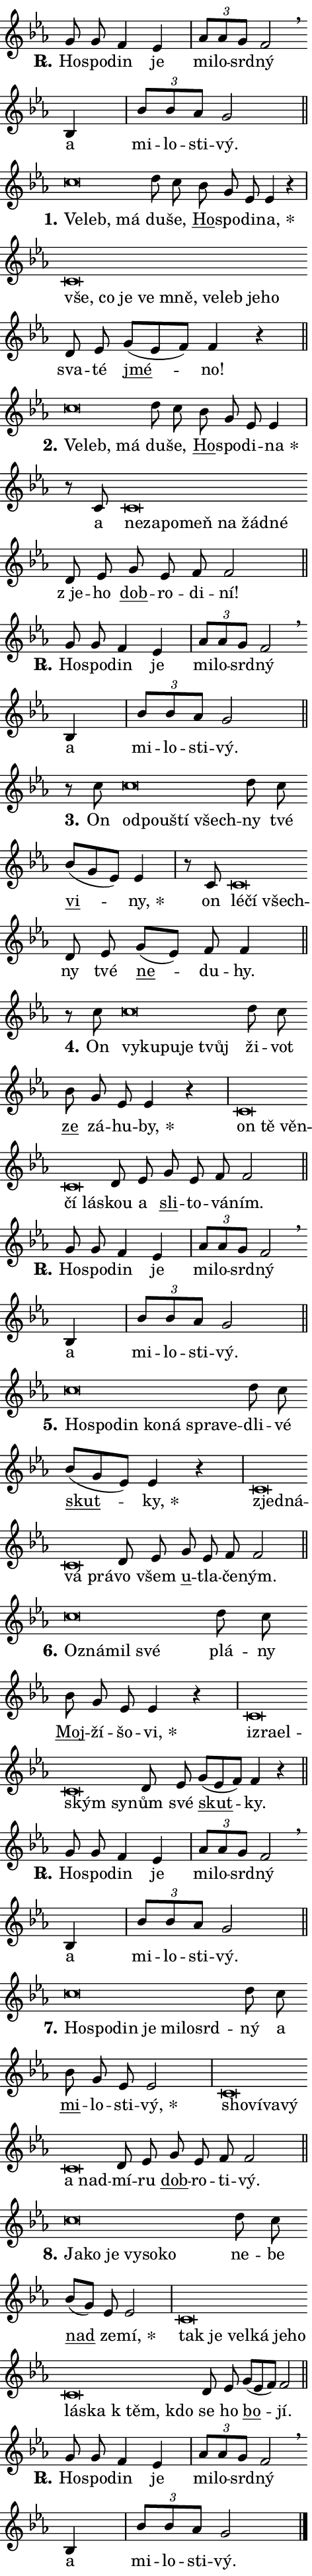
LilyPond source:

\version "2.24.0"
\header { tagline = "" }
\paper {
  indent = 0\cm
  top-margin = 0\cm
  right-margin = 0.13\cm % to fit lyric hyphens
  bottom-margin = 0\cm
  left-margin = 0\cm
  paper-width = 8\cm
  page-breaking = #ly:one-page-breaking
  system-system-spacing.basic-distance = #11
  score-system-spacing.basic-distance = #11
  ragged-last = ##f
}


%% Author: Thomas Morley
%% https://lists.gnu.org/archive/html/lilypond-user/2020-05/msg00002.html
#(define (line-position grob)
"Returns position of @var[grob} in current system:
   @code{'start}, if at first time-step
   @code{'end}, if at last time-step
   @code{'middle} otherwise
"
  (let* ((col (ly:item-get-column grob))
         (ln (ly:grob-object col 'left-neighbor))
         (rn (ly:grob-object col 'right-neighbor))
         (col-to-check-left (if (ly:grob? ln) ln col))
         (col-to-check-right (if (ly:grob? rn) rn col))
         (break-dir-left
           (and
             (ly:grob-property col-to-check-left 'non-musical #f)
             (ly:item-break-dir col-to-check-left)))
         (break-dir-right
           (and
             (ly:grob-property col-to-check-right 'non-musical #f)
             (ly:item-break-dir col-to-check-right))))
        (cond ((eqv? 1 break-dir-left) 'start)
              ((eqv? -1 break-dir-right) 'end)
              (else 'middle))))

#(define (tranparent-at-line-position vctor)
  (lambda (grob)
  "Relying on @code{line-position} select the relevant enry from @var{vctor}.
Used to determine transparency,"
    (case (line-position grob)
      ((end) (not (vector-ref vctor 0)))
      ((middle) (not (vector-ref vctor 1)))
      ((start) (not (vector-ref vctor 2))))))

noteHeadBreakVisibility =
#(define-music-function (break-visibility)(vector?)
"Makes @code{NoteHead}s transparent relying on @var{break-visibility}"
#{
  \override NoteHead.transparent =
    #(tranparent-at-line-position break-visibility)
#})

#(define delete-ledgers-for-transparent-note-heads
  (lambda (grob)
    "Reads whether a @code{NoteHead} is transparent.
If so this @code{NoteHead} is removed from @code{'note-heads} from
@var{grob}, which is supposed to be @code{LedgerLineSpanner}.
As a result ledgers are not printed for this @code{NoteHead}"
    (let* ((nhds-array (ly:grob-object grob 'note-heads))
           (nhds-list
             (if (ly:grob-array? nhds-array)
                 (ly:grob-array->list nhds-array)
                 '()))
           ;; Relies on the transparent-property being done before
           ;; Staff.LedgerLineSpanner.after-line-breaking is executed.
           ;; This is fragile ...
           (to-keep
             (remove
               (lambda (nhd)
                 (ly:grob-property nhd 'transparent #f))
               nhds-list)))
      ;; TODO find a better method to iterate over grob-arrays, similiar
      ;; to filter/remove etc for lists
      ;; For now rebuilt from scratch
      (set! (ly:grob-object grob 'note-heads)  '())
      (for-each
        (lambda (nhd)
          (ly:pointer-group-interface::add-grob grob 'note-heads nhd))
        to-keep))))

squashNotes = {
  \override NoteHead.X-extent = #'(-0.2 . 0.2)
  \override NoteHead.Y-extent = #'(-0.75 . 0)
  \override NoteHead.stencil =
    #(lambda (grob)
       (let ((pos (ly:grob-property grob 'staff-position)))
         (begin
           (if (< pos -7) (display "ERROR: Lower brevis then expected\n") (display ""))
           (if (<= pos -6) ly:text-interface::print ly:note-head::print))))
}
unSquashNotes = {
  \revert NoteHead.X-extent
  \revert NoteHead.Y-extent
  \revert NoteHead.stencil
}

hideNotes = \noteHeadBreakVisibility #begin-of-line-visible
unHideNotes = \noteHeadBreakVisibility #all-visible

% work-around for resetting accidentals
% https://lilypond.org/doc/v2.23/Documentation/notation/displaying-rhythms#unmetered-music
cadenzaMeasure = {
  \cadenzaOff
  \partial 1024 s1024
  \cadenzaOn
}

#(define-markup-command (accent layout props text) (markup?)
  "Underline accented syllable"
  (interpret-markup layout props
    #{\markup \override #'(offset . 4.3) \underline { #text }#}))

responsum = \markup \concat {
  "R" \hspace #-1.05 \path #0.1 #'((moveto 0 0.07) (lineto 0.9 0.8)) \hspace #0.05 "."
}

spaceSize = #0.6828661417322834 % exact space size for TeX Gyre Schola

\layout {
  \context {
    \Staff
    \remove "Time_signature_engraver"
    \override LedgerLineSpanner.after-line-breaking = #delete-ledgers-for-transparent-note-heads
  }
  \context {
    \Lyrics {
      \override LyricSpace.minimum-distance = \spaceSize
      \override LyricText.font-name = #"TeX Gyre Schola"
      \override LyricText.font-size = 1
      \override StanzaNumber.font-name = #"TeX Gyre Schola Bold"
      \override StanzaNumber.font-size = 1
    }
  }
  \context {
    \Score 
    \override NoteHead.text =
      #(lambda (grob) 
        (let ((pos (ly:grob-property grob 'staff-position)))
          #{\markup {
            \combine
              \halign #-0.55 \raise #(if (= pos -6) 0 0.5) \override #'(thickness . 2) \draw-line #'(3.2 . 0)
              \musicglyph "noteheads.sM1"
          }#}))
  }
}

% magnetic-lyrics.ily
%
%   written by
%     Jean Abou Samra <jean@abou-samra.fr>
%     Werner Lemberg <wl@gnu.org>
%
%   adapted by
%     Jiri Hon <jiri.hon@gmail.com>
%
% Version 2022-Apr-15

% https://www.mail-archive.com/lilypond-user@gnu.org/msg149350.html

#(define (Left_hyphen_pointer_engraver context)
   "Collect syllable-hyphen-syllable occurrences in lyrics and store
them in properties.  This engraver only looks to the left.  For
example, if the lyrics input is @code{foo -- bar}, it does the
following.

@itemize @bullet
@item
Set the @code{text} property of the @code{LyricHyphen} grob between
@q{foo} and @q{bar} to @code{foo}.

@item
Set the @code{left-hyphen} property of the @code{LyricText} grob with
text @q{foo} to the @code{LyricHyphen} grob between @q{foo} and
@q{bar}.
@end itemize

Use this auxiliary engraver in combination with the
@code{lyric-@/text::@/apply-@/magnetic-@/offset!} hook."
   (let ((hyphen #f)
         (text #f))
     (make-engraver
      (acknowledgers
       ((lyric-syllable-interface engraver grob source-engraver)
        (set! text grob)))
      (end-acknowledgers
       ((lyric-hyphen-interface engraver grob source-engraver)
        ;(when (not (grob::has-interface grob 'lyric-space-interface))
          (set! hyphen grob)));)
      ((stop-translation-timestep engraver)
       (when (and text hyphen)
         (ly:grob-set-object! text 'left-hyphen hyphen))
       (set! text #f)
       (set! hyphen #f)))))

#(define (lyric-text::apply-magnetic-offset! grob)
   "If the space between two syllables is less than the value in
property @code{LyricText@/.details@/.squash-threshold}, move the right
syllable to the left so that it gets concatenated with the left
syllable.

Use this function as a hook for
@code{LyricText@/.after-@/line-@/breaking} if the
@code{Left_@/hyphen_@/pointer_@/engraver} is active."
   (let ((hyphen (ly:grob-object grob 'left-hyphen #f)))
     (when hyphen
       (let ((left-text (ly:spanner-bound hyphen LEFT)))
         (when (grob::has-interface left-text 'lyric-syllable-interface)
           (let* ((common (ly:grob-common-refpoint grob left-text X))
                  (this-x-ext (ly:grob-extent grob common X))
                  (left-x-ext
                   (begin
                     ;; Trigger magnetism for left-text.
                     (ly:grob-property left-text 'after-line-breaking)
                     (ly:grob-extent left-text common X)))
                  ;; `delta` is the gap width between two syllables.
                  (delta (- (interval-start this-x-ext)
                            (interval-end left-x-ext)))
                  (details (ly:grob-property grob 'details))
                  (threshold (assoc-get 'squash-threshold details 0.2)))
             (when (< delta threshold)
               (let* (;; We have to manipulate the input text so that
                      ;; ligatures crossing syllable boundaries are not
                      ;; disabled.  For languages based on the Latin
                      ;; script this is essentially a beautification.
                      ;; However, for non-Western scripts it can be a
                      ;; necessity.
                      (lt (ly:grob-property left-text 'text))
                      (rt (ly:grob-property grob 'text))
                      (is-space (grob::has-interface hyphen 'lyric-space-interface))
                      (space (if is-space " " ""))
                      (extra-delta (if is-space spaceSize 0))
                      ;; Append new syllable.
                      (ltrt-space (if (and (string? lt) (string? rt))
                                (string-append lt space rt)
                                (make-concat-markup (list lt space rt))))
                      ;; Right-align `ltrt` to the right side.
                      (ltrt-space-markup (grob-interpret-markup
                               grob
                               (make-translate-markup
                                (cons (interval-length this-x-ext) 0)
                                (make-right-align-markup ltrt-space)))))
                 (begin
                   ;; Don't print `left-text`.
                   (ly:grob-set-property! left-text 'stencil #f)
                   ;; Set text and stencil (which holds all collected
                   ;; syllables so far) and shift it to the left.
                   (ly:grob-set-property! grob 'text ltrt-space)
                   (ly:grob-set-property! grob 'stencil ltrt-space-markup)
                   (ly:grob-translate-axis! grob (- (- delta extra-delta)) X))))))))))


#(define (lyric-hyphen::displace-bounds-first grob)
   ;; Make very sure this callback isn't triggered too early.
   (let ((left (ly:spanner-bound grob LEFT))
         (right (ly:spanner-bound grob RIGHT)))
     (ly:grob-property left 'after-line-breaking)
     (ly:grob-property right 'after-line-breaking)
     (ly:lyric-hyphen::print grob)))

squashThreshold = #0.4

\layout {
  \context {
    \Lyrics
    \consists #Left_hyphen_pointer_engraver
    \override LyricText.after-line-breaking =
      #lyric-text::apply-magnetic-offset!
    \override LyricHyphen.stencil = #lyric-hyphen::displace-bounds-first
    \override LyricText.details.squash-threshold = \squashThreshold
    \override LyricHyphen.minimum-distance = 0
    \override LyricHyphen.minimum-length = \squashThreshold
  }
}

squashText = \override LyricText.details.squash-threshold = 9999
unSquashText = \override LyricText.details.squash-threshold = \squashThreshold

leftText = \override LyricText.self-alignment-X = #LEFT
unLeftText = \revert LyricText.self-alignment-X

starOffset = #(lambda (grob) 
                (let ((x_offset (ly:self-alignment-interface::aligned-on-x-parent grob)))
                  (if (= x_offset 0) 0 (+ x_offset 1.2))))

star = #(define-music-function (syllable)(string?)
"Append star separator at the end of a syllable"
#{
  \once \override LyricText.X-offset = #starOffset
  \lyricmode { \markup {
    #syllable
    \override #'((font-name . "TeX Gyre Schola Bold")) \hspace #0.2 \lower #0.65 \larger "*"
  } }
#})

starAccent = #(define-music-function (syllable)(string?)
"Append star separator at the end of a syllable and make accent"
#{
  \once \override LyricText.X-offset = #starOffset
  \lyricmode { \markup {
    \accent #syllable
    \override #'((font-name . "TeX Gyre Schola Bold")) \hspace #0.2 \lower #0.65 \larger "*"
  } }
#})

breath = #(define-music-function (syllable)(string?)
"Append breathing indicator at the end of a syllable"
#{
  \lyricmode { \markup { #syllable "+" } }
#})

optionalBreath = #(define-music-function (syllable)(string?)
"Append optional breathing indicator at the end of a syllable"
#{
  \lyricmode { \markup { #syllable "(+)" } }
#})


\score {
    <<
        \new Voice = "melody" { \cadenzaOn \key es \major \relative { g'8 g f4 es \cadenzaMeasure \bar "|" \tuplet 3/2 { as8[ as g] } f2 \breathe \bar "" bes,4 \cadenzaMeasure \bar "|" \tuplet 3/2 { bes'8[ bes as] } g2 \cadenzaMeasure \bar "||" \break } }
        \new Lyrics \lyricsto "melody" { \lyricmode { \set stanza = \responsum
Ho -- spo -- din je mi -- lo -- srd -- ný a mi -- lo -- sti -- vý. } }
    >>
    \layout {}
}

\score {
    <<
        \new Voice = "melody" { \cadenzaOn \key es \major \relative { \squashNotes c''\breve*1/16 \hideNotes \breve*1/16 \breve*1/16 \bar "" \unHideNotes \unSquashNotes d8 c \bar "" bes g es es4 r \cadenzaMeasure \bar "|" \squashNotes c\breve*1/16 \hideNotes \breve*1/16 \bar "" \breve*1/16 \bar "" \breve*1/16 \bar "" \breve*1/16 \bar "" \breve*1/16 \bar "" \breve*1/16 \bar "" \breve*1/16 \breve*1/16 \bar "" \unHideNotes \unSquashNotes d8 es \bar "" g[( es f)] f4 r \cadenzaMeasure \bar "||" \break } }
        \new Lyrics \lyricsto "melody" { \lyricmode { \set stanza = "1."
\leftText Ve -- \squashText leb, má \unLeftText \unSquashText du -- še, \markup \accent Ho -- spo -- di -- \star na, \leftText vše, \squashText co je ve mně, ve -- leb je -- ho \unLeftText \unSquashText sva -- té \markup \accent jmé -- no! } }
    >>
    \layout {}
}

\score {
    <<
        \new Voice = "melody" { \cadenzaOn \key es \major \relative { \squashNotes c''\breve*1/16 \hideNotes \breve*1/16 \breve*1/16 \bar "" \unHideNotes \unSquashNotes d8 c \bar "" bes g es es4 \cadenzaMeasure \bar "|" r8 c \squashNotes c\breve*1/16 \hideNotes \breve*1/16 \bar "" \breve*1/16 \bar "" \breve*1/16 \bar "" \breve*1/16 \bar "" \breve*1/16 \breve*1/16 \bar "" \unHideNotes \unSquashNotes d8 es \bar "" g es f f2 \cadenzaMeasure \bar "||" \break } }
        \new Lyrics \lyricsto "melody" { \lyricmode { \set stanza = "2."
\leftText Ve -- \squashText leb, má \unLeftText \unSquashText du -- še, \markup \accent Ho -- spo -- di -- \star na a \leftText ne -- \squashText za -- po -- meň na žád -- né \unLeftText \unSquashText "z je" -- ho \markup \accent dob -- ro -- di -- ní! } }
    >>
    \layout {}
}

\score {
    <<
        \new Voice = "melody" { \cadenzaOn \key es \major \relative { g'8 g f4 es \cadenzaMeasure \bar "|" \tuplet 3/2 { as8[ as g] } f2 \breathe \bar "" bes,4 \cadenzaMeasure \bar "|" \tuplet 3/2 { bes'8[ bes as] } g2 \cadenzaMeasure \bar "||" \break } }
        \new Lyrics \lyricsto "melody" { \lyricmode { \set stanza = \responsum
Ho -- spo -- din je mi -- lo -- srd -- ný a mi -- lo -- sti -- vý. } }
    >>
    \layout {}
}

\score {
    <<
        \new Voice = "melody" { \cadenzaOn \key es \major \relative { r8 c''8 \squashNotes c\breve*1/16 \hideNotes \breve*1/16 \bar "" \breve*1/16 \breve*1/16 \bar "" \unHideNotes \unSquashNotes d8 c \bar "" bes[( g es)] es4 \cadenzaMeasure \bar "|" r8 c \squashNotes c\breve*1/16 \hideNotes \breve*1/16 \breve*1/16 \bar "" \unHideNotes \unSquashNotes d8 es \bar "" g[( es)] f f4 \cadenzaMeasure \bar "||" \break } }
        \new Lyrics \lyricsto "melody" { \lyricmode { \set stanza = "3."
On \leftText od -- \squashText pou -- ští všech -- \unLeftText \unSquashText ny tvé \markup \accent vi -- \star ny, on \leftText lé -- \squashText čí všech -- \unLeftText \unSquashText ny tvé \markup \accent ne -- du -- hy. } }
    >>
    \layout {}
}

\score {
    <<
        \new Voice = "melody" { \cadenzaOn \key es \major \relative { r8 c''8 \squashNotes c\breve*1/16 \hideNotes \breve*1/16 \bar "" \breve*1/16 \bar "" \breve*1/16 \breve*1/16 \bar "" \unHideNotes \unSquashNotes d8 c \bar "" bes g es es4 r \cadenzaMeasure \bar "|" \squashNotes c\breve*1/16 \hideNotes \breve*1/16 \bar "" \breve*1/16 \bar "" \breve*1/16 \breve*1/16 \bar "" \unHideNotes \unSquashNotes d8 es \bar "" g es f f2 \cadenzaMeasure \bar "||" \break } }
        \new Lyrics \lyricsto "melody" { \lyricmode { \set stanza = "4."
On \leftText vy -- \squashText ku -- pu -- je tvůj \unLeftText \unSquashText ži -- vot \markup \accent ze zá -- hu -- \star by, \leftText on \squashText tě věn -- čí lá -- \unLeftText \unSquashText skou a \markup \accent sli -- to -- vá -- ním. } }
    >>
    \layout {}
}

\score {
    <<
        \new Voice = "melody" { \cadenzaOn \key es \major \relative { g'8 g f4 es \cadenzaMeasure \bar "|" \tuplet 3/2 { as8[ as g] } f2 \breathe \bar "" bes,4 \cadenzaMeasure \bar "|" \tuplet 3/2 { bes'8[ bes as] } g2 \cadenzaMeasure \bar "||" \break } }
        \new Lyrics \lyricsto "melody" { \lyricmode { \set stanza = \responsum
Ho -- spo -- din je mi -- lo -- srd -- ný a mi -- lo -- sti -- vý. } }
    >>
    \layout {}
}

\score {
    <<
        \new Voice = "melody" { \cadenzaOn \key es \major \relative { \squashNotes c''\breve*1/16 \hideNotes \breve*1/16 \bar "" \breve*1/16 \bar "" \breve*1/16 \bar "" \breve*1/16 \bar "" \breve*1/16 \breve*1/16 \bar "" \unHideNotes \unSquashNotes d8 c \bar "" bes[( g es)] es4 r \cadenzaMeasure \bar "|" \squashNotes c\breve*1/16 \hideNotes \breve*1/16 \bar "" \breve*1/16 \breve*1/16 \bar "" \unHideNotes \unSquashNotes d8 es \bar "" g es f f2 \cadenzaMeasure \bar "||" \break } }
        \new Lyrics \lyricsto "melody" { \lyricmode { \set stanza = "5."
\leftText Ho -- \squashText spo -- din ko -- ná spra -- ve -- \unLeftText \unSquashText dli -- vé \markup \accent skut -- \star ky, \leftText zjed -- \squashText ná -- vá prá -- \unLeftText \unSquashText vo všem \markup \accent u -- tla -- če -- ným. } }
    >>
    \layout {}
}

\score {
    <<
        \new Voice = "melody" { \cadenzaOn \key es \major \relative { \squashNotes c''\breve*1/16 \hideNotes \breve*1/16 \bar "" \breve*1/16 \breve*1/16 \bar "" \unHideNotes \unSquashNotes d8 c \bar "" bes g es es4 r \cadenzaMeasure \bar "|" \squashNotes c\breve*1/16 \hideNotes \breve*1/16 \bar "" \breve*1/16 \bar "" \breve*1/16 \breve*1/16 \bar "" \unHideNotes \unSquashNotes d8 es \bar "" g[( es f)] f4 r \cadenzaMeasure \bar "||" \break } }
        \new Lyrics \lyricsto "melody" { \lyricmode { \set stanza = "6."
\leftText Oz -- \squashText ná -- mil své \unLeftText \unSquashText plá -- ny \markup \accent Moj -- ží -- šo -- \star vi, \leftText iz -- \squashText ra -- el -- ským sy -- \unLeftText \unSquashText nům své \markup \accent skut -- ky. } }
    >>
    \layout {}
}

\score {
    <<
        \new Voice = "melody" { \cadenzaOn \key es \major \relative { g'8 g f4 es \cadenzaMeasure \bar "|" \tuplet 3/2 { as8[ as g] } f2 \breathe \bar "" bes,4 \cadenzaMeasure \bar "|" \tuplet 3/2 { bes'8[ bes as] } g2 \cadenzaMeasure \bar "||" \break } }
        \new Lyrics \lyricsto "melody" { \lyricmode { \set stanza = \responsum
Ho -- spo -- din je mi -- lo -- srd -- ný a mi -- lo -- sti -- vý. } }
    >>
    \layout {}
}

\score {
    <<
        \new Voice = "melody" { \cadenzaOn \key es \major \relative { \squashNotes c''\breve*1/16 \hideNotes \breve*1/16 \bar "" \breve*1/16 \bar "" \breve*1/16 \bar "" \breve*1/16 \bar "" \breve*1/16 \breve*1/16 \bar "" \unHideNotes \unSquashNotes d8 c \bar "" bes g es es2 \cadenzaMeasure \bar "|" \squashNotes c\breve*1/16 \hideNotes \breve*1/16 \bar "" \breve*1/16 \bar "" \breve*1/16 \bar "" \breve*1/16 \breve*1/16 \bar "" \unHideNotes \unSquashNotes d8 es \bar "" g es f f2 \cadenzaMeasure \bar "||" \break } }
        \new Lyrics \lyricsto "melody" { \lyricmode { \set stanza = "7."
\leftText Ho -- \squashText spo -- din je mi -- lo -- srd -- \unLeftText \unSquashText ný a \markup \accent mi -- lo -- sti -- \star vý, \leftText sho -- \squashText ví -- va -- vý a nad -- \unLeftText \unSquashText mí -- ru \markup \accent dob -- ro -- ti -- vý. } }
    >>
    \layout {}
}

\score {
    <<
        \new Voice = "melody" { \cadenzaOn \key es \major \relative { \squashNotes c''\breve*1/16 \hideNotes \breve*1/16 \bar "" \breve*1/16 \bar "" \breve*1/16 \bar "" \breve*1/16 \breve*1/16 \bar "" \unHideNotes \unSquashNotes d8 c \bar "" bes[( g)] es es2 \cadenzaMeasure \bar "|" \squashNotes c\breve*1/16 \hideNotes \breve*1/16 \bar "" \breve*1/16 \bar "" \breve*1/16 \bar "" \breve*1/16 \bar "" \breve*1/16 \bar "" \breve*1/16 \bar "" \breve*1/16 \bar "" \breve*1/16 \breve*1/16 \bar "" \unHideNotes \unSquashNotes d8 es \bar "" g[( es f)] f2 \cadenzaMeasure \bar "||" \break } }
        \new Lyrics \lyricsto "melody" { \lyricmode { \set stanza = "8."
\leftText Ja -- \squashText ko je vy -- so -- ko \unLeftText \unSquashText ne -- be \markup \accent nad ze -- \star mí, \leftText tak \squashText je vel -- ká je -- ho lá -- ska "k těm," kdo \unLeftText \unSquashText se ho \markup \accent bo -- jí. } }
    >>
    \layout {}
}

\score {
    <<
        \new Voice = "melody" { \cadenzaOn \key es \major \relative { g'8 g f4 es \cadenzaMeasure \bar "|" \tuplet 3/2 { as8[ as g] } f2 \breathe \bar "" bes,4 \cadenzaMeasure \bar "|" \tuplet 3/2 { bes'8[ bes as] } g2 \cadenzaMeasure \bar "||" \break } \bar "|." }
        \new Lyrics \lyricsto "melody" { \lyricmode { \set stanza = \responsum
Ho -- spo -- din je mi -- lo -- srd -- ný a mi -- lo -- sti -- vý. } }
    >>
    \layout {}
}
